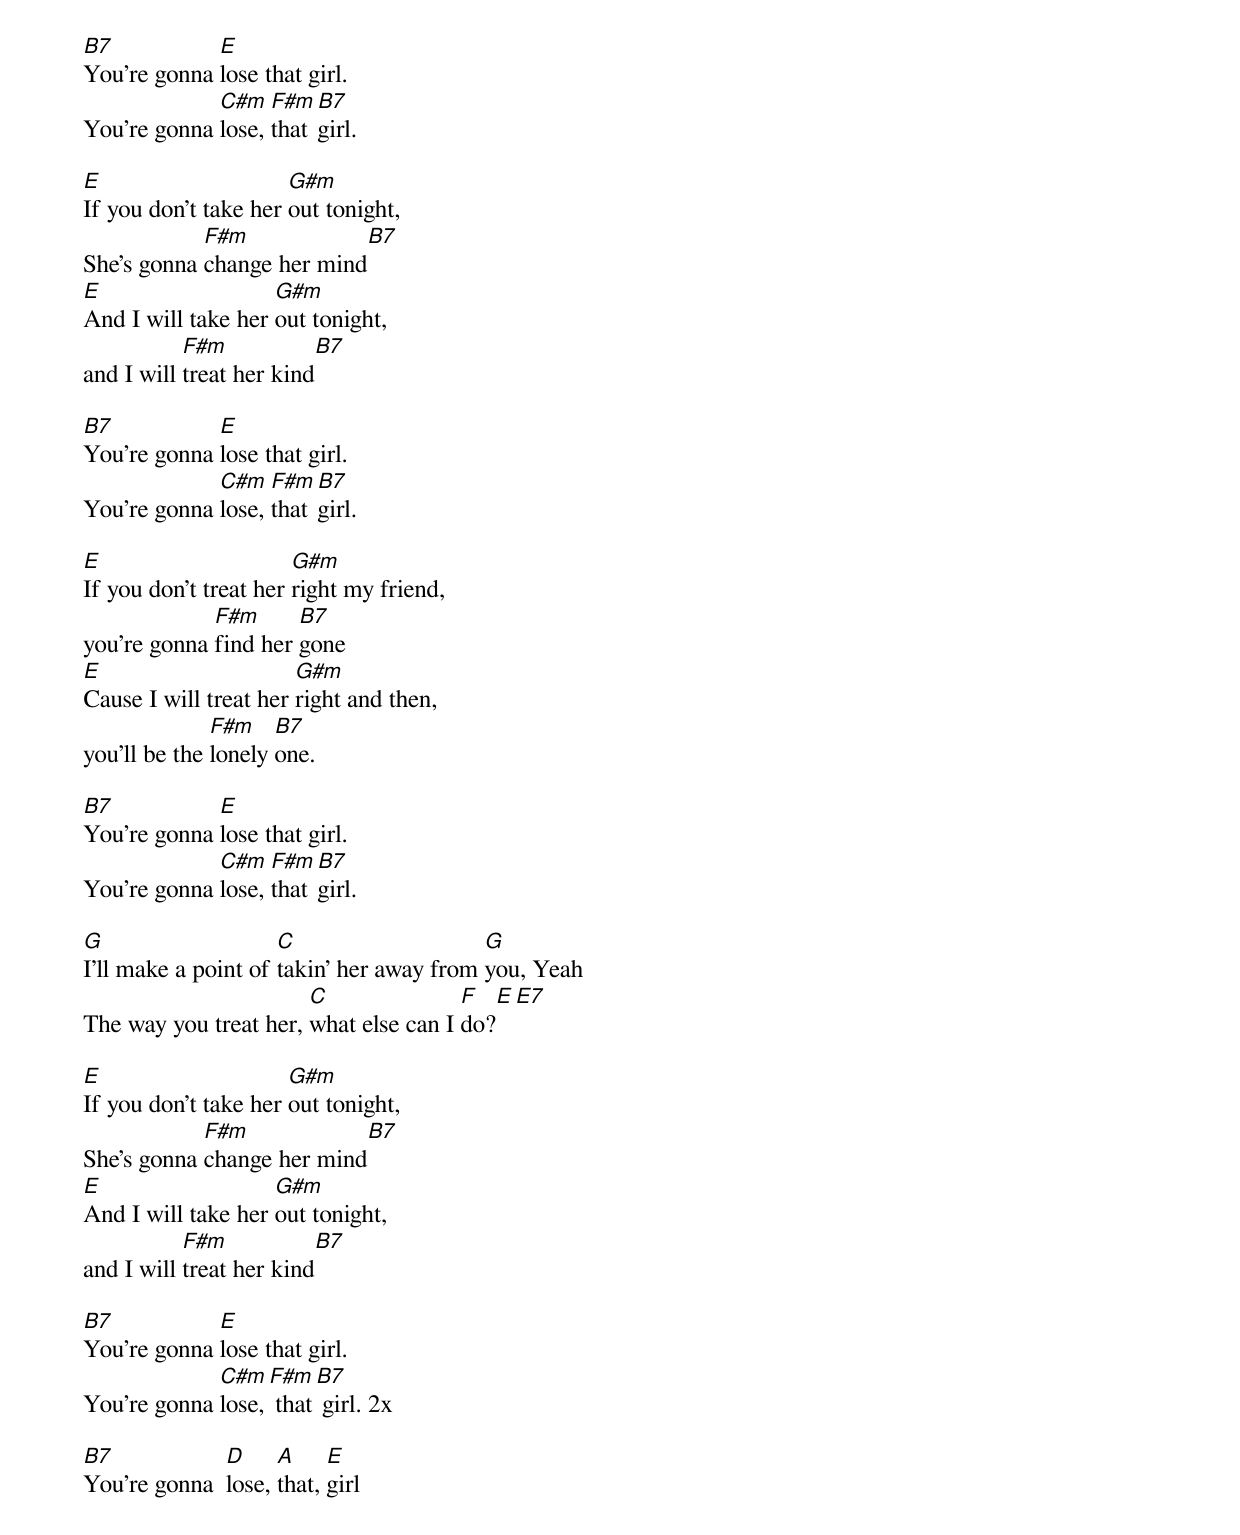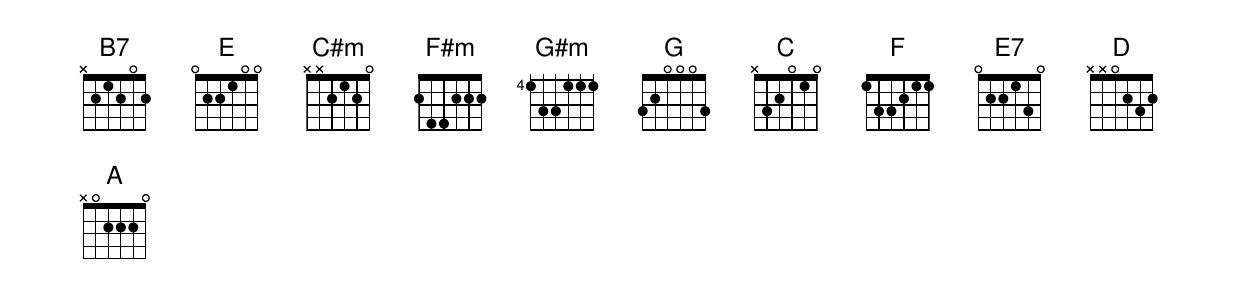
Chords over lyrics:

B7           E
You're gonna lose that girl.
             C#m   F#m  B7
You're gonna lose, that girl.

E                     G#m
If you don't take her out tonight,
            F#m            B7
She's gonna change her mind
E                   G#m
And I will take her out tonight,
           F#m           B7
and I will treat her kind

B7           E
You're gonna lose that girl.
             C#m   F#m  B7
You're gonna lose, that girl.

E                      G#m
If you don't treat her right my friend,
             F#m      B7
you're gonna find her gone
E                      G#m
Cause I will treat her right and then,
              F#m    B7
you'll be the lonely one.

B7           E
You're gonna lose that girl.
             C#m   F#m  B7
You're gonna lose, that girl.

G                    C                    G
I'll make a point of takin' her away from you, Yeah
                       C               F  E E7
The way you treat her, what else can I do?

E                     G#m
If you don't take her out tonight,
            F#m            B7
She's gonna change her mind
E                   G#m
And I will take her out tonight,
           F#m           B7
and I will treat her kind

B7           E
You're gonna lose that girl.
             C#m  F#m  B7
You're gonna lose, that girl. 2x

B7            D     A     E
You're gonna  lose, that, girl
